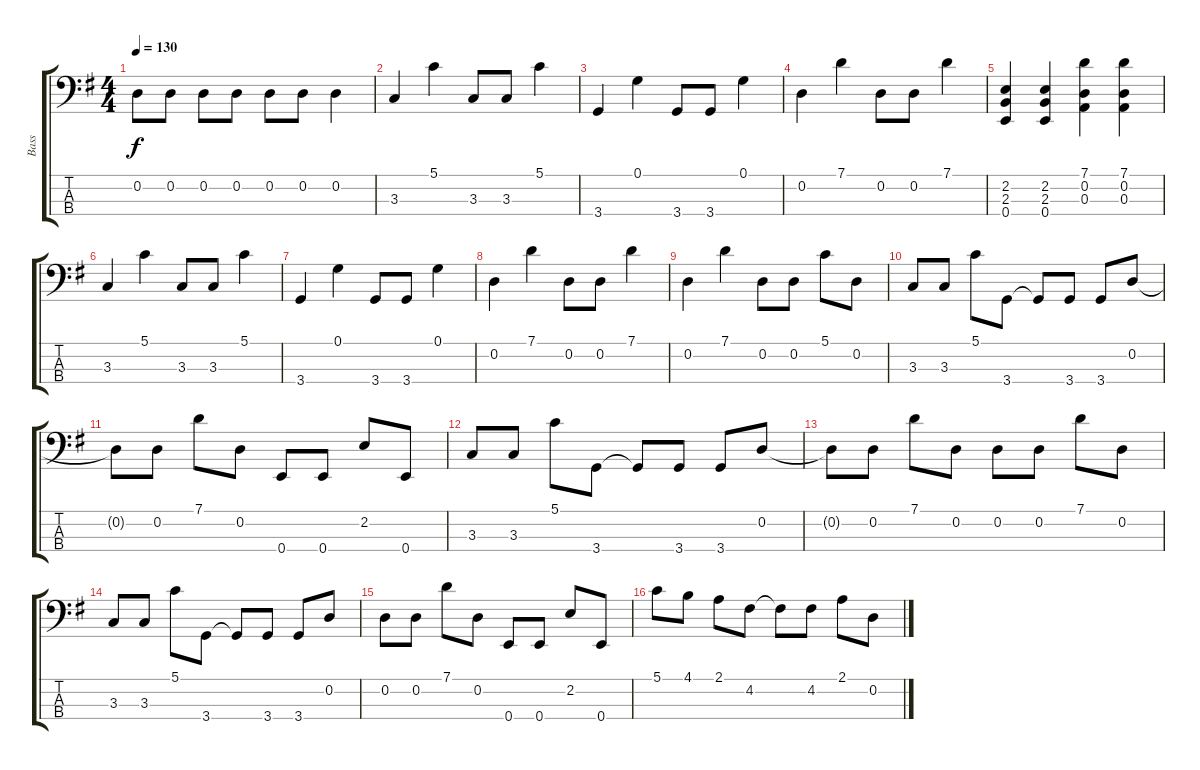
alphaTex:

\track ("Bass" "Bass") {instrument electricbassfinger}
\staff {score tabs}
\tuning (G2 D2 A1 E1) {hide}
\ts (4 4)
\tempo 130
\clef f4
\ks g
0.2.8{dy f} 0.2.8 0.2.8 0.2.8 0.2.8 0.2.8 0.2.4 |
3.3.4 5.1.4 3.3.8 3.3.8 5.1.4 |
3.4.4 0.1.4 3.4.8 3.4.8 0.1.4 |
0.2.4 7.1.4 0.2.8 0.2.8 7.1.4 |
(2.2 2.3 0.4).4 (2.2 2.3 0.4).4 (7.1 0.2 0.3).4 (7.1 0.2 0.3).4 |
3.3.4 5.1.4 3.3.8 3.3.8 5.1.4 |
3.4.4 0.1.4 3.4.8 3.4.8 0.1.4 |
0.2.4 7.1.4 0.2.8 0.2.8 7.1.4 |
0.2.4 7.1.4 0.2.8 0.2.8 5.1.8 0.2.8 |
3.3.8 3.3.8 5.1.8 3.4.8 3.4{t}.8 3.4.8 3.4.8 0.2.8 |
0.2{t}.8 0.2.8 7.1.8 0.2.8 0.4.8 0.4.8 2.2.8 0.4.8 |
3.3.8 3.3.8 5.1.8 3.4.8 3.4{t}.8 3.4.8 3.4.8 0.2.8 |
0.2{t}.8 0.2.8 7.1.8 0.2.8 0.2.8 0.2.8 7.1.8 0.2.8 |
3.3.8 3.3.8 5.1.8 3.4.8 3.4{t}.8 3.4.8 3.4.8 0.2.8 |
0.2.8 0.2.8 7.1.8 0.2.8 0.4.8 0.4.8 2.2.8 0.4.8 |
5.1.8 4.1.8 2.1.8 4.2.8 4.2{t}.8 4.2.8 2.1.8 0.2.8
